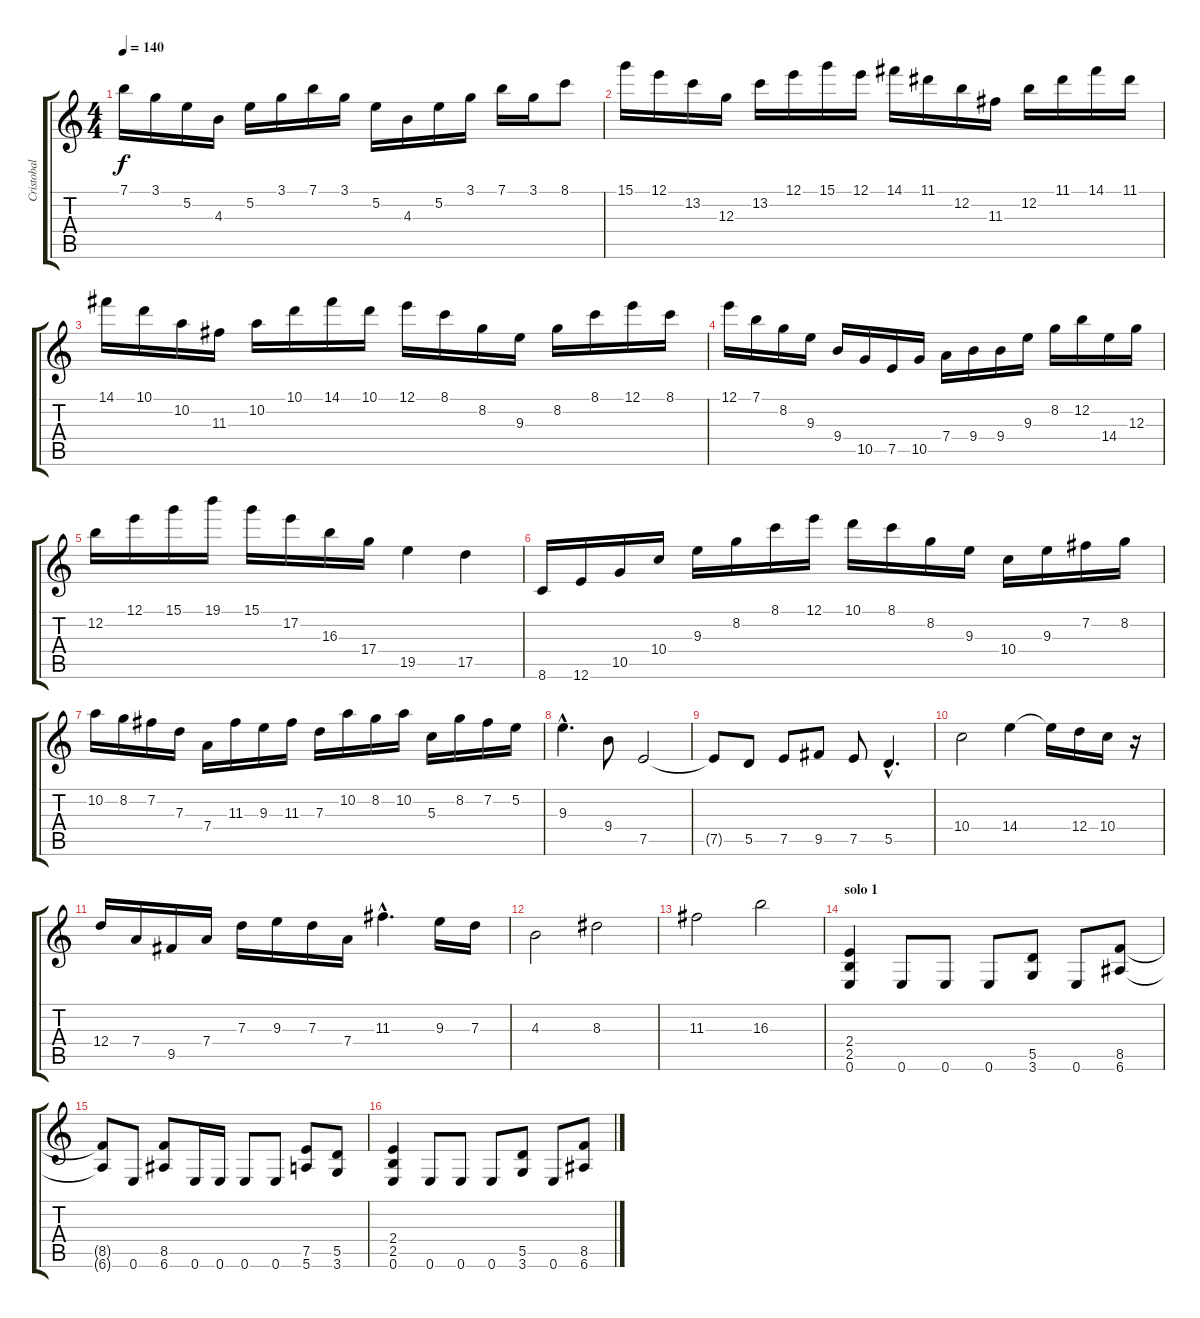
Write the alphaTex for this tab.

\track ("Cristobal Arriagada" "Cristobal ") {instrument distortionguitar}
\staff {score tabs}
\tuning (E4 B3 G3 D3 A2 E2) {hide}
\ts (4 4)
\tempo 140
\clef g2
\ks c
7.1.16{dy f} 3.1.16 5.2.16 4.3.16 5.2.16 3.1.16 7.1.16 3.1.16 5.2.16 4.3.16 5.2.16 3.1.16 7.1.16 3.1.16 8.1.8 |
15.1.16 12.1.16 13.2.16 12.3.16 13.2.16 12.1.16 15.1.16 12.1.16 14.1.16 11.1.16 12.2.16 11.3.16 12.2.16 11.1.16 14.1.16 11.1.16 |
14.1.16 10.1.16 10.2.16 11.3.16 10.2.16 10.1.16 14.1.16 10.1.16 12.1.16 8.1.16 8.2.16 9.3.16 8.2.16 8.1.16 12.1.16 8.1.16 |
12.1.16 7.1.16 8.2.16 9.3.16 9.4.16 10.5.16 7.5.16 10.5.16 7.4.16 9.4.16 9.4.16 9.3.16 8.2.16 12.2.16 14.4.16 12.3.16 |
12.2.16 12.1.16 15.1.16 19.1.16 15.1.16 17.2.16 16.3.16 17.4.16 19.5.4 17.5.4 |
8.6.16 12.6.16 10.5.16 10.4.16 9.3.16 8.2.16 8.1.16 12.1.16 10.1.16 8.1.16 8.2.16 9.3.16 10.4.16 9.3.16 7.2.16 8.2.16 |
10.2.16 8.2.16 7.2.16 7.3.16 7.4.16 11.3.16 9.3.16 11.3.16 7.3.16 10.2.16 8.2.16 10.2.16 5.3.16 8.2.16 7.2.16 5.2.16 |
9.3{hac}.4{d} 9.4.8 7.5.2 |
7.5{t}.8 5.5.8 7.5.8 9.5.8 7.5.8 5.5{hac}.4{d} |
10.4.2 14.4.4 14.4{t}.16 12.4.16 10.4.16 r.16 |
12.4.16 7.4.16 9.5.16 7.4.16 7.3.16 9.3.16 7.3.16 7.4.16 11.3{hac}.4{d} 9.3.16 7.3.16 |
4.3.2 8.3.2 |
11.3.2 16.3.2 |
\section ("" "solo 1")
(2.4 2.5 0.6).4 0.6.8 0.6.8 0.6.8 (5.5 3.6).8 0.6.8 (8.5 6.6).8 |
(8.5{t} 6.6{t}).8 0.6.8 (8.5 6.6).8 0.6.16 0.6.16 0.6.8 0.6.8 (7.5 5.6).8 (5.5 3.6).8 |
(2.4 2.5 0.6).4 0.6.8 0.6.8 0.6.8 (5.5 3.6).8 0.6.8 (8.5 6.6).8
